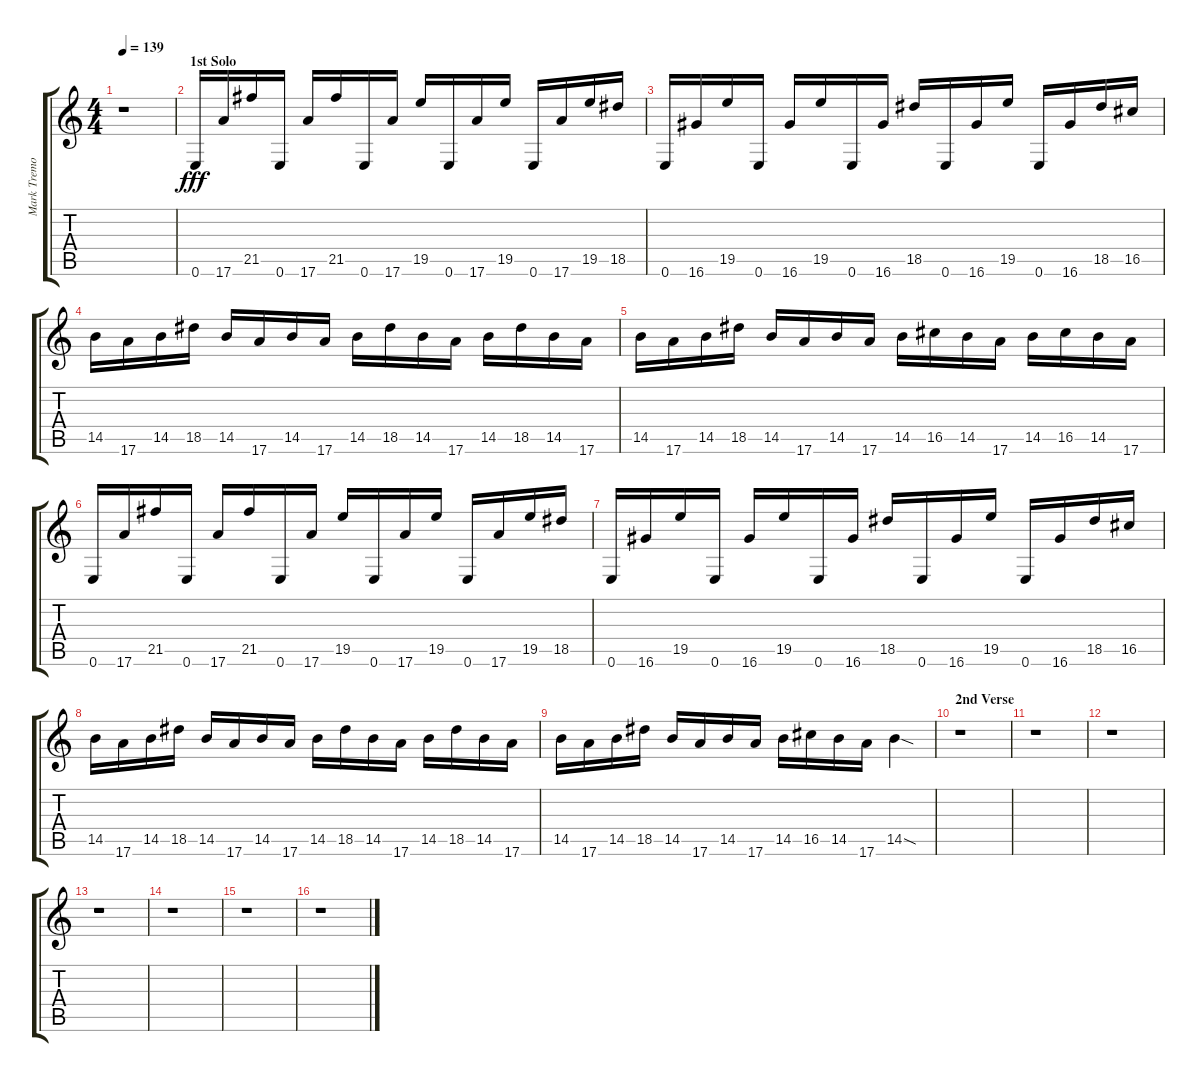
\track ("Mark Tremonti - Solo" "Mark Tremo") {instrument distortionguitar}
\staff {score tabs}
\tuning (E4 B3 G3 D3 A2 E2) {hide}
\ts (4 4)
\tempo 139
\clef g2
\ks c
r.1{dy fff} |
\section ("" "1st Solo")
0.6.16{volume 16} 17.6.16 21.5.16 0.6.16 17.6.16 21.5.16 0.6.16 17.6.16 19.5.16 0.6.16 17.6.16 19.5.16 0.6.16 17.6.16 19.5.16 18.5.16 |
0.6.16 16.6.16 19.5.16 0.6.16 16.6.16 19.5.16 0.6.16 16.6.16 18.5.16 0.6.16 16.6.16 19.5.16 0.6.16 16.6.16 18.5.16 16.5.16 |
14.5.16 17.6.16 14.5.16 18.5.16 14.5.16 17.6.16 14.5.16 17.6.16 14.5.16 18.5.16 14.5.16 17.6.16 14.5.16 18.5.16 14.5.16 17.6.16 |
14.5.16 17.6.16 14.5.16 18.5.16 14.5.16 17.6.16 14.5.16 17.6.16 14.5.16 16.5.16 14.5.16 17.6.16 14.5.16 16.5.16 14.5.16 17.6.16 |
0.6.16{volume 16} 17.6.16 21.5.16 0.6.16 17.6.16 21.5.16 0.6.16 17.6.16 19.5.16 0.6.16 17.6.16 19.5.16 0.6.16 17.6.16 19.5.16 18.5.16 |
0.6.16 16.6.16 19.5.16 0.6.16 16.6.16 19.5.16 0.6.16 16.6.16 18.5.16 0.6.16 16.6.16 19.5.16 0.6.16 16.6.16 18.5.16 16.5.16 |
14.5.16 17.6.16 14.5.16 18.5.16 14.5.16 17.6.16 14.5.16 17.6.16 14.5.16 18.5.16 14.5.16 17.6.16 14.5.16 18.5.16 14.5.16 17.6.16 |
14.5.16 17.6.16 14.5.16 18.5.16 14.5.16 17.6.16 14.5.16 17.6.16 14.5.16 16.5.16 14.5.16 17.6.16 14.5{sod}.4 |
\section ("" "2nd Verse")
r.1 |
r.1 |
r.1 |
r.1 |
r.1 |
r.1 |
r.1
